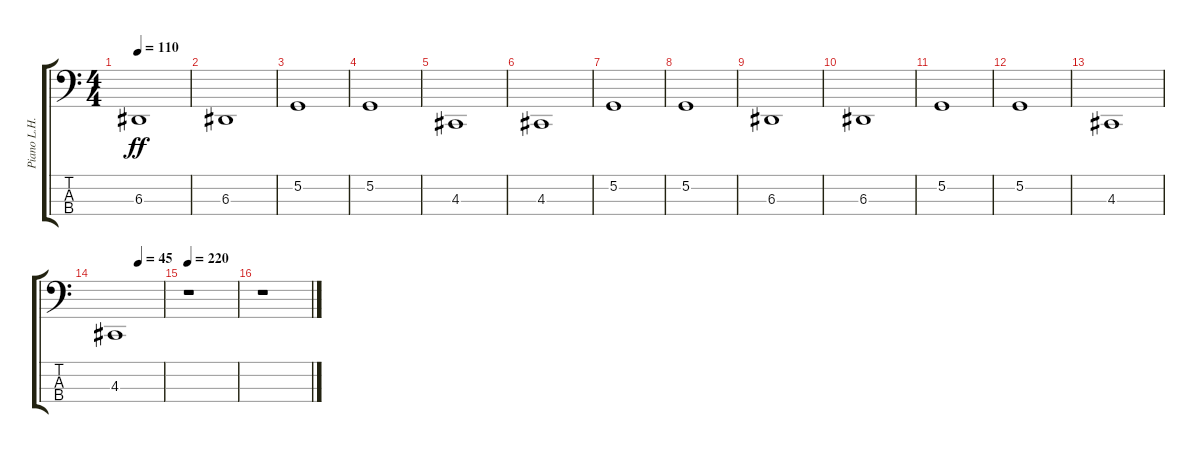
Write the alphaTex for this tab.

\track ("Piano L.H." "Piano L.H.") {instrument acousticgrandpiano}
\staff {score tabs}
\tuning (G2 D2 A1 E1) {hide}
\ts (4 4)
\tempo 110
\clef f4
\ks c
6.3.1{dy ff} |
6.3.1 |
5.2.1 |
5.2.1 |
4.3.1 |
4.3.1 |
5.2.1 |
5.2.1 |
6.3.1 |
6.3.1 |
5.2.1 |
5.2.1 |
4.3.1 |
\tempo (45 0.5)
4.3.1 |
\tempo 220
r.1 |
r.1
